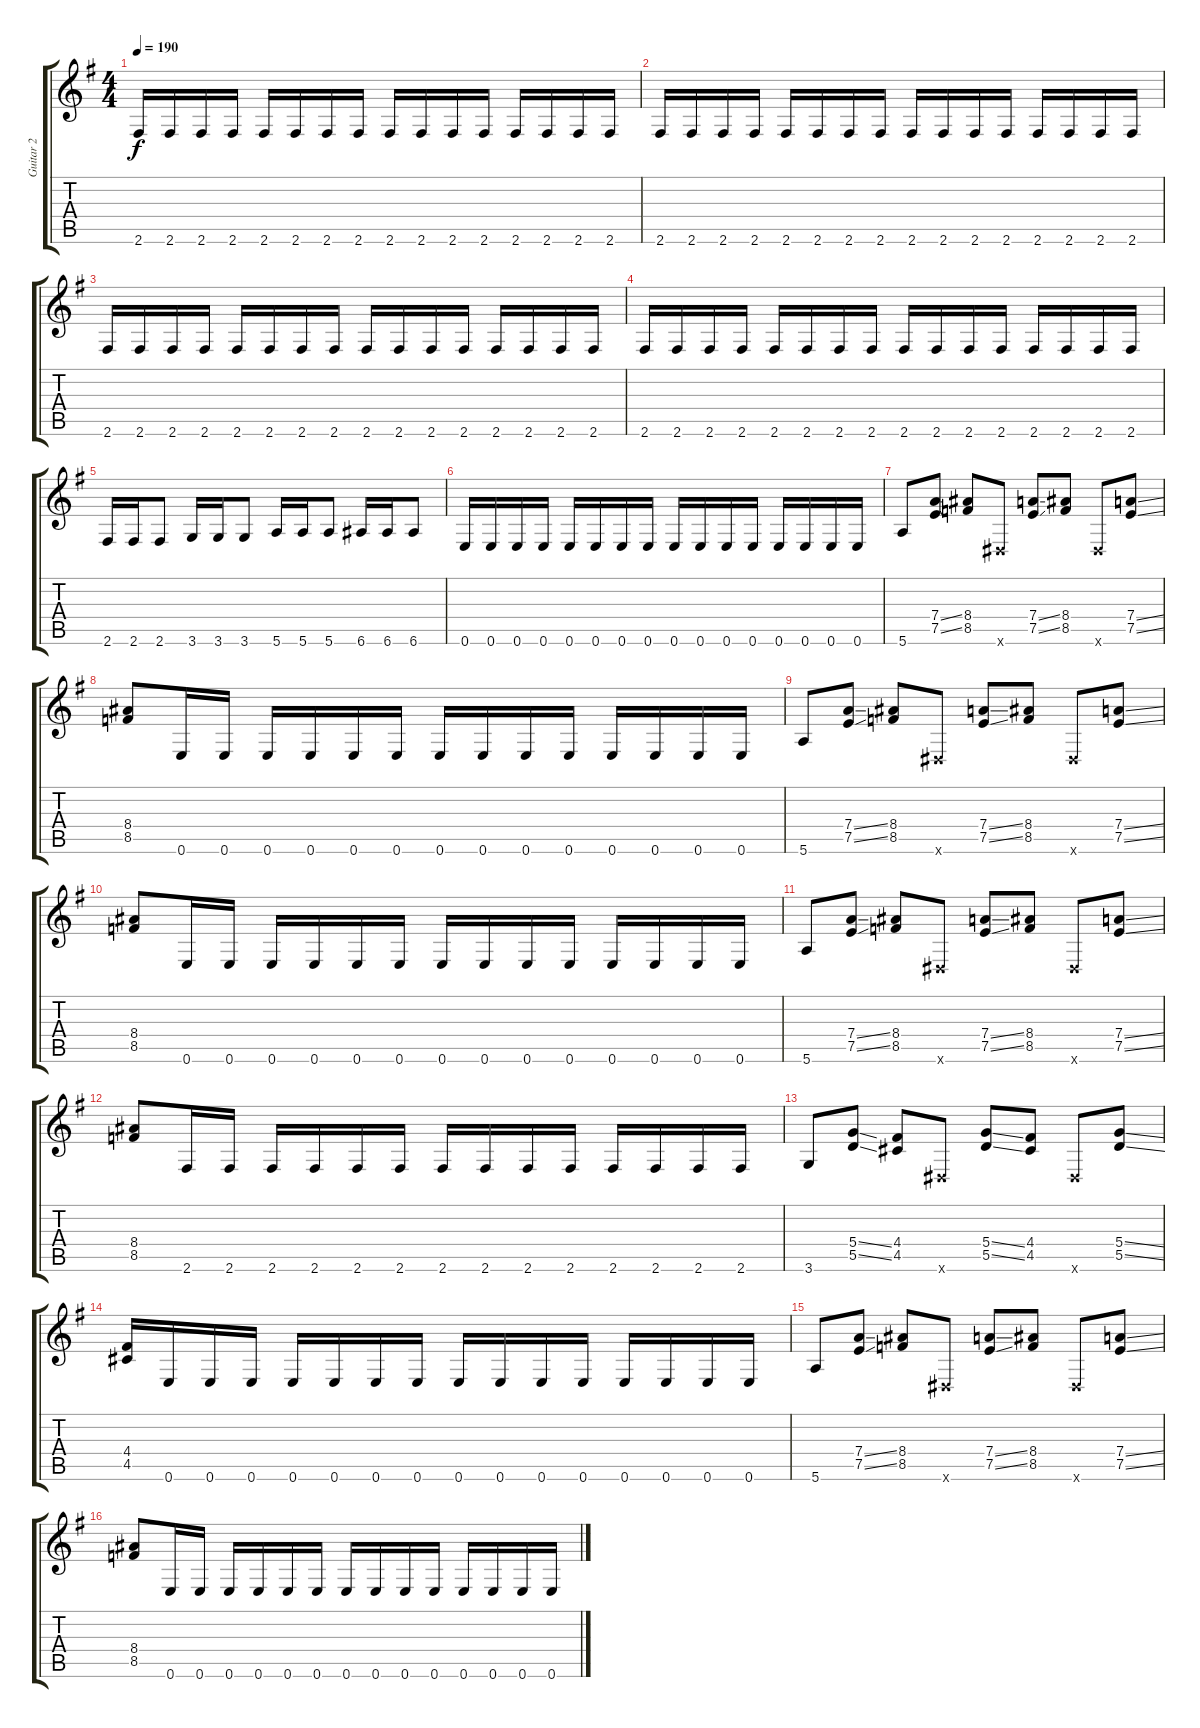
\track ("Guitar 2" "Guitar 2") {instrument distortionguitar}
\staff {score tabs}
\tuning (E4 B3 G3 D3 A2 E2) {hide}
\ts (4 4)
\tempo 190
\clef g2
\ks eminor
2.6.16{dy f} 2.6.16 2.6.16 2.6.16 2.6.16 2.6.16 2.6.16 2.6.16 2.6.16 2.6.16 2.6.16 2.6.16 2.6.16 2.6.16 2.6.16 2.6.16 |
2.6.16 2.6.16 2.6.16 2.6.16 2.6.16 2.6.16 2.6.16 2.6.16 2.6.16 2.6.16 2.6.16 2.6.16 2.6.16 2.6.16 2.6.16 2.6.16 |
2.6.16 2.6.16 2.6.16 2.6.16 2.6.16 2.6.16 2.6.16 2.6.16 2.6.16 2.6.16 2.6.16 2.6.16 2.6.16 2.6.16 2.6.16 2.6.16 |
2.6.16 2.6.16 2.6.16 2.6.16 2.6.16 2.6.16 2.6.16 2.6.16 2.6.16 2.6.16 2.6.16 2.6.16 2.6.16 2.6.16 2.6.16 2.6.16 |
2.6.16 2.6.16 2.6.8 3.6.16 3.6.16 3.6.8 5.6.16 5.6.16 5.6.8 6.6.16 6.6.16 6.6.8 |
0.6.16 0.6.16 0.6.16 0.6.16 0.6.16 0.6.16 0.6.16 0.6.16 0.6.16 0.6.16 0.6.16 0.6.16 0.6.16 0.6.16 0.6.16 0.6.16 |
5.6.8 (7.4{ss} 7.5{ss}).8 (8.4 8.5).8 -1.6{x}.8 (7.4{ss} 7.5{ss}).8 (8.4 8.5).8 -1.6{x}.8 (7.4{ss} 7.5{ss}).8 |
(8.4 8.5).8 0.6.16 0.6.16 0.6.16 0.6.16 0.6.16 0.6.16 0.6.16 0.6.16 0.6.16 0.6.16 0.6.16 0.6.16 0.6.16 0.6.16 |
5.6.8 (7.4{ss} 7.5{ss}).8 (8.4 8.5).8 -1.6{x}.8 (7.4{ss} 7.5{ss}).8 (8.4 8.5).8 -1.6{x}.8 (7.4{ss} 7.5{ss}).8 |
(8.4 8.5).8 0.6.16 0.6.16 0.6.16 0.6.16 0.6.16 0.6.16 0.6.16 0.6.16 0.6.16 0.6.16 0.6.16 0.6.16 0.6.16 0.6.16 |
5.6.8 (7.4{ss} 7.5{ss}).8 (8.4 8.5).8 -1.6{x}.8 (7.4{ss} 7.5{ss}).8 (8.4 8.5).8 -1.6{x}.8 (7.4{ss} 7.5{ss}).8 |
(8.4 8.5).8 2.6.16 2.6.16 2.6.16 2.6.16 2.6.16 2.6.16 2.6.16 2.6.16 2.6.16 2.6.16 2.6.16 2.6.16 2.6.16 2.6.16 |
3.6.8 (5.4{ss} 5.5{ss}).8 (4.4 4.5).8 -1.6{x}.8 (5.4{ss} 5.5{ss}).8 (4.4 4.5).8 -1.6{x}.8 (5.4{ss} 5.5{ss}).8 |
(4.4 4.5).16 0.6.16 0.6.16 0.6.16 0.6.16 0.6.16 0.6.16 0.6.16 0.6.16 0.6.16 0.6.16 0.6.16 0.6.16 0.6.16 0.6.16 0.6.16 |
5.6.8 (7.4{ss} 7.5{ss}).8 (8.4 8.5).8 -1.6{x}.8 (7.4{ss} 7.5{ss}).8 (8.4 8.5).8 -1.6{x}.8 (7.4{ss} 7.5{ss}).8 |
(8.4 8.5).8 0.6.16 0.6.16 0.6.16 0.6.16 0.6.16 0.6.16 0.6.16 0.6.16 0.6.16 0.6.16 0.6.16 0.6.16 0.6.16 0.6.16
